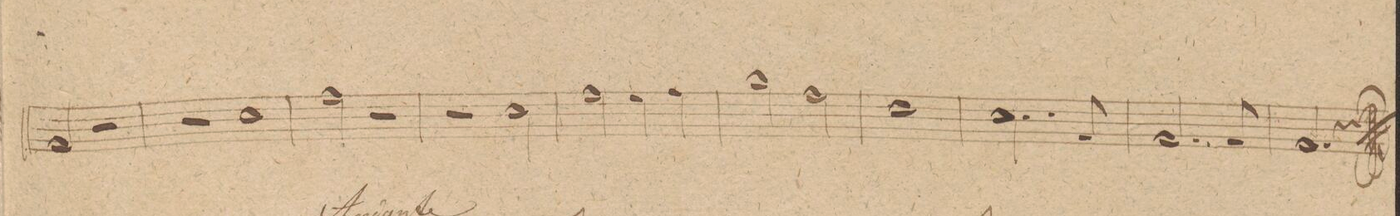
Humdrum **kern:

**kern	**dynam
*I"Fagotto. 1mo	*
*clefF4	*
*k[f#c#g#]	*
*met(c|)	*
*M2/2	*
2AA/	.
2r	.
=238	=238
2r	.
2E\	.
=239	=239
2A\	.
2r	.
=240	=240
2r	.
2E\	.
=241	=241
2A\	.
4G#\	.
4A\	.
=242	=242
2B\	.
2A\	.
=243	=243
1F#	.
=244	=244
2..E\	.
8AA/	.
=245	=245
2..AA/	.
8AA/	.
=246	=246
2.AA/	.
4r	.
==	==
*-	*-
